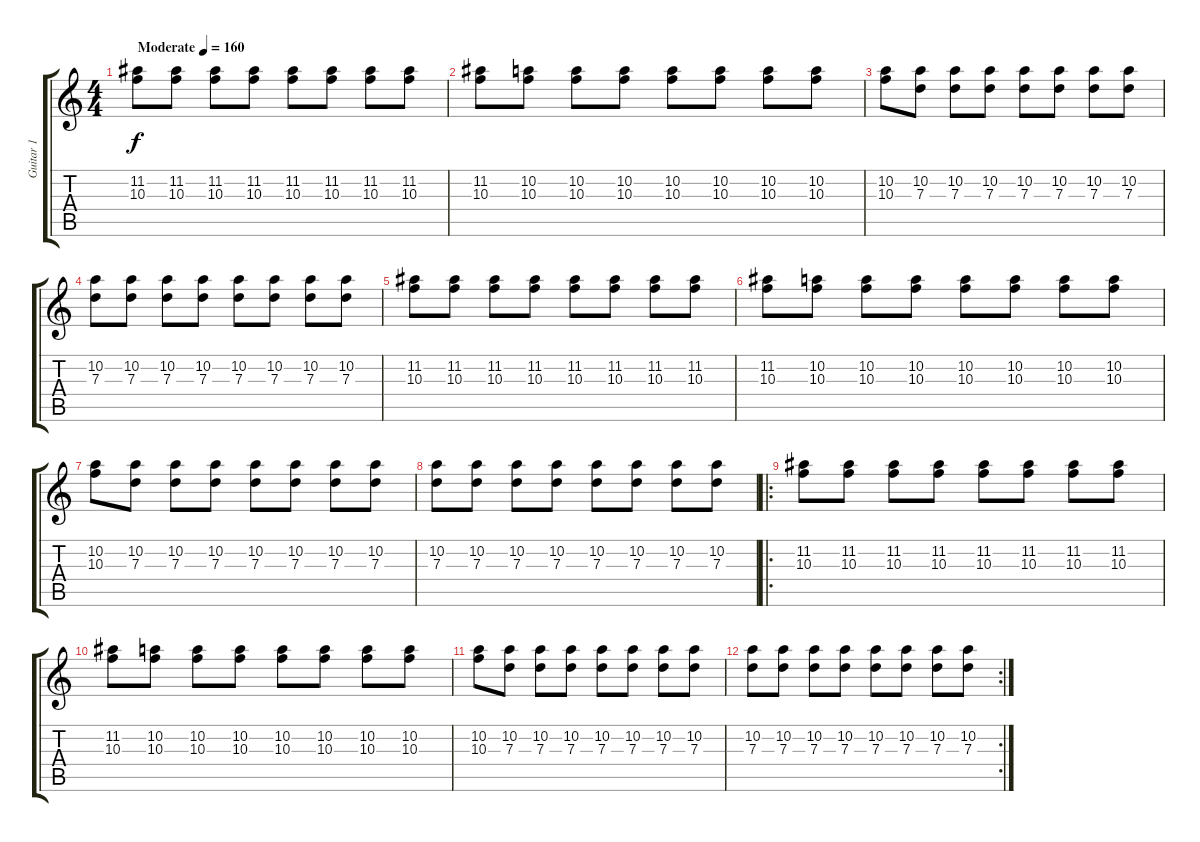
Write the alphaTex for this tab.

\track ("Guitar 1" "Guitar 1") {instrument distortionguitar}
\staff {score tabs}
\tuning (E4 B3 G3 D3 A2 D2) {hide}
\ts (4 4)
\tempo (160 "Moderate")
\clef g2
\ks c
(11.2 10.3).8{dy f instrument distortionguitar} (11.2 10.3).8 (11.2 10.3).8 (11.2 10.3).8 (11.2 10.3).8 (11.2 10.3).8 (11.2 10.3).8 (11.2 10.3).8 |
(11.2 10.3).8 (10.2 10.3).8 (10.2 10.3).8 (10.2 10.3).8 (10.2 10.3).8 (10.2 10.3).8 (10.2 10.3).8 (10.2 10.3).8 |
(10.2 10.3).8 (10.2 7.3).8 (10.2 7.3).8 (10.2 7.3).8 (10.2 7.3).8 (10.2 7.3).8 (10.2 7.3).8 (10.2 7.3).8 |
(10.2 7.3).8 (10.2 7.3).8 (10.2 7.3).8 (10.2 7.3).8 (10.2 7.3).8 (10.2 7.3).8 (10.2 7.3).8 (10.2 7.3).8 |
(11.2 10.3).8 (11.2 10.3).8 (11.2 10.3).8 (11.2 10.3).8 (11.2 10.3).8 (11.2 10.3).8 (11.2 10.3).8 (11.2 10.3).8 |
(11.2 10.3).8 (10.2 10.3).8 (10.2 10.3).8 (10.2 10.3).8 (10.2 10.3).8 (10.2 10.3).8 (10.2 10.3).8 (10.2 10.3).8 |
(10.2 10.3).8 (10.2 7.3).8 (10.2 7.3).8 (10.2 7.3).8 (10.2 7.3).8 (10.2 7.3).8 (10.2 7.3).8 (10.2 7.3).8 |
(10.2 7.3).8 (10.2 7.3).8 (10.2 7.3).8 (10.2 7.3).8 (10.2 7.3).8 (10.2 7.3).8 (10.2 7.3).8 (10.2 7.3).8 |
\ro
(11.2 10.3).8 (11.2 10.3).8 (11.2 10.3).8 (11.2 10.3).8 (11.2 10.3).8 (11.2 10.3).8 (11.2 10.3).8 (11.2 10.3).8 |
(11.2 10.3).8 (10.2 10.3).8 (10.2 10.3).8 (10.2 10.3).8 (10.2 10.3).8 (10.2 10.3).8 (10.2 10.3).8 (10.2 10.3).8 |
(10.2 10.3).8 (10.2 7.3).8 (10.2 7.3).8 (10.2 7.3).8 (10.2 7.3).8 (10.2 7.3).8 (10.2 7.3).8 (10.2 7.3).8 |
\rc 2
(10.2 7.3).8 (10.2 7.3).8 (10.2 7.3).8 (10.2 7.3).8 (10.2 7.3).8 (10.2 7.3).8 (10.2 7.3).8 (10.2 7.3).8
